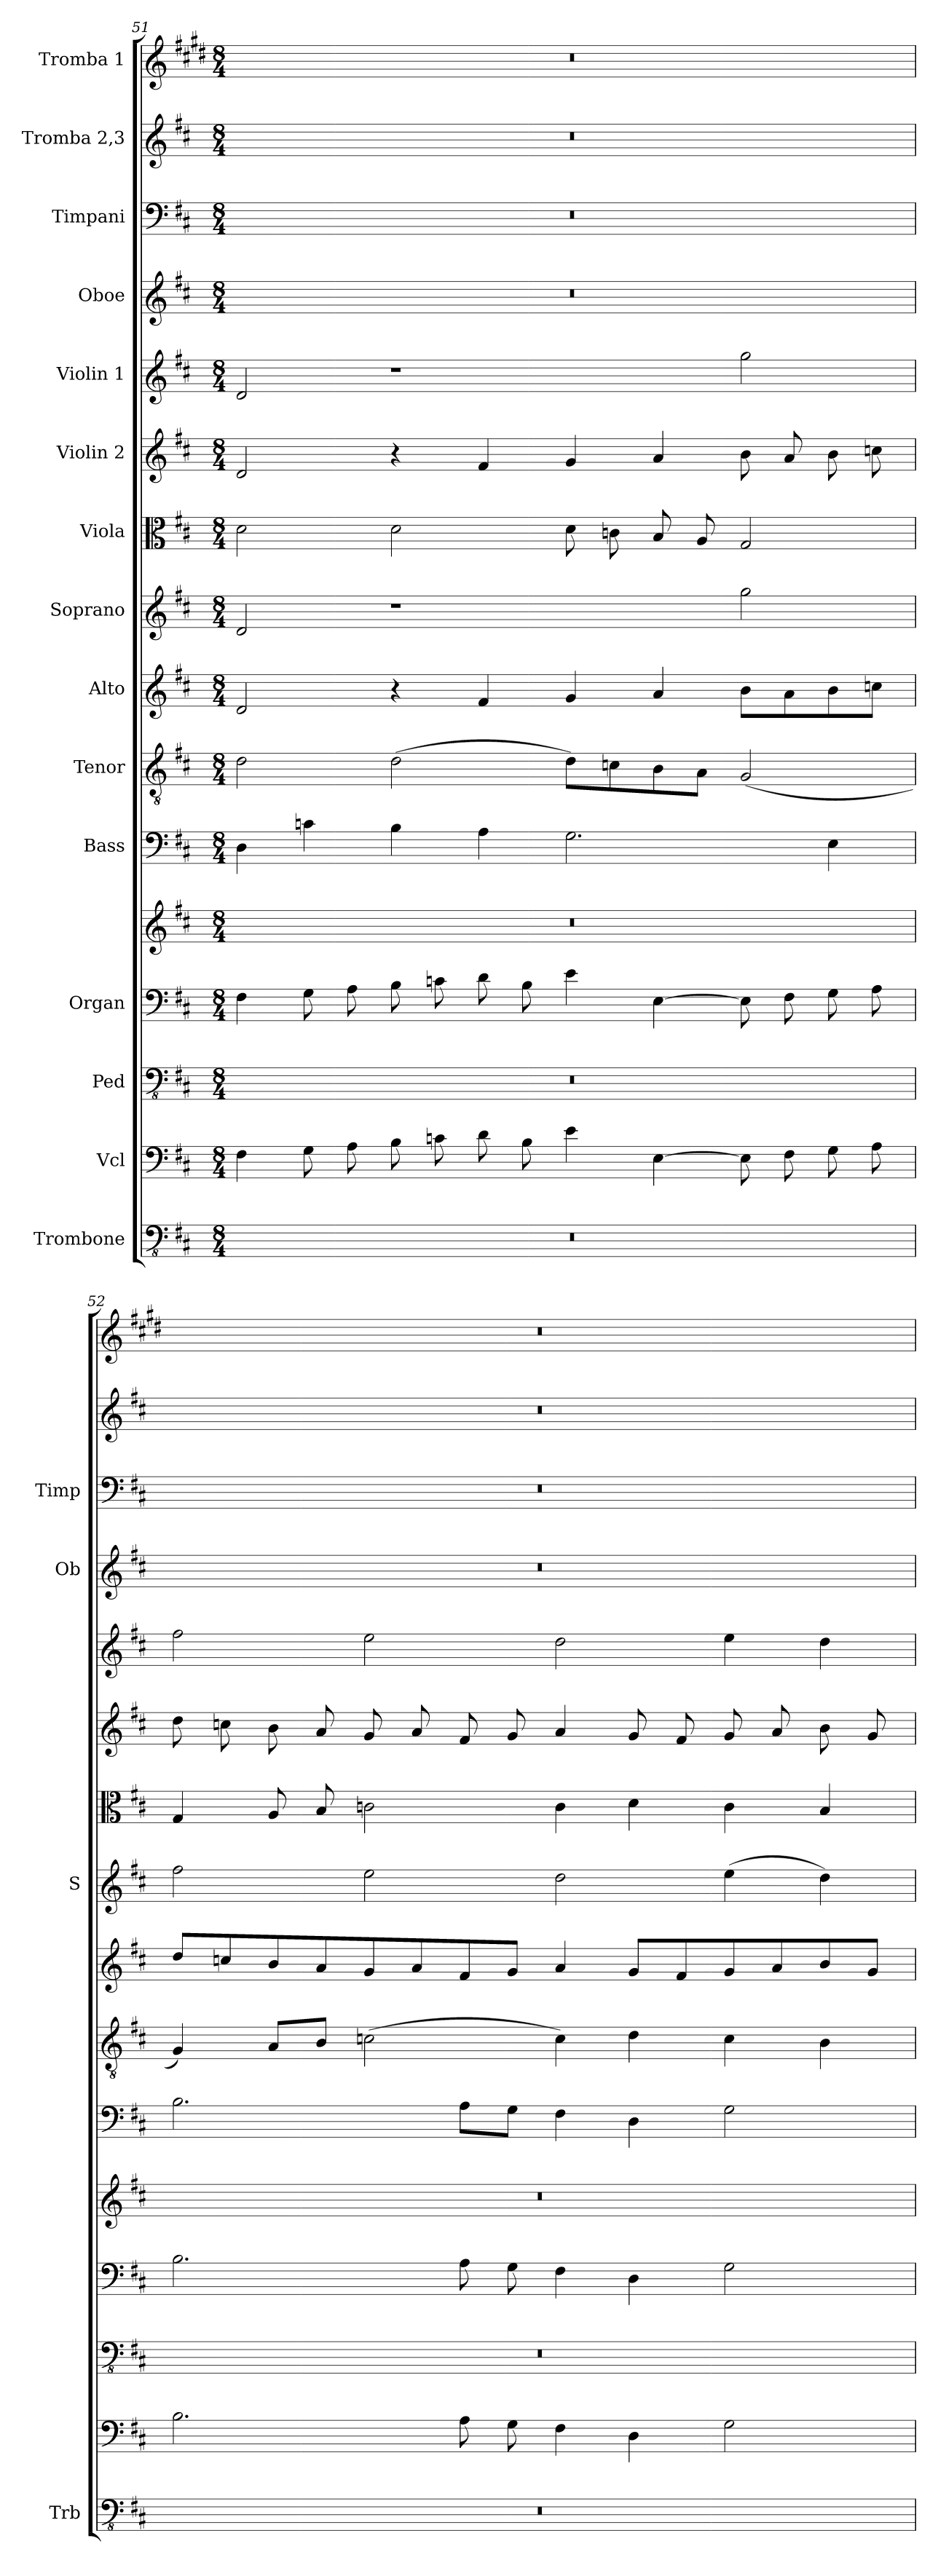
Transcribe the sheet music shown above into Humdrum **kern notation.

**kern	**kern	**kern	**kern	**kern	**kern	**kern	**kern	**kern	**kern	**kern	**kern	**kern	**kern	**kern	**kern
*part15	*part14	*part13	*part12	*part12	*part11	*part10	*part9	*part8	*part7	*part6	*part5	*part4	*part3	*part2	*part1
*staff16	*staff15	*staff14	*staff13	*staff12	*staff11	*staff10	*staff9	*staff8	*staff7	*staff6	*staff5	*staff4	*staff3	*staff2	*staff1
*I"Trombone	*I"Vcl	*I"Ped	*I"Organ	*	*I"Bass	*I"Tenor	*I"Alto	*I"Soprano	*I"Viola	*I"Violin 2	*I"Violin 1	*I"Oboe	*I"Timpani	*I"Tromba 2,3	*I"Tromba 1
*I'Trb	*	*	*	*	*	*	*	*I'S	*	*	*	*I'Ob	*I'Timp	*	*
!!LO:LB:g=z
*clefFv4	*clefF4	*clefFv4	*clefF4	*clefG2	*clefF4	*clefGv2	*clefG2	*clefG2	*clefC3	*clefG2	*clefG2	*clefG2	*clefF4	*clefG2	*clefG2
*	*	*	*	*	*	*	*	*	*	*	*	*	*	*	*ITrd1c2
*k[f#c#]	*k[f#c#]	*k[f#c#]	*k[f#c#]	*k[f#c#]	*k[f#c#]	*k[f#c#]	*k[f#c#]	*k[f#c#]	*k[f#c#]	*k[f#c#]	*k[f#c#]	*k[f#c#]	*k[f#c#]	*k[f#c#]	*k[f#c#]
*M8/4	*M8/4	*M8/4	*M8/4	*M8/4	*M8/4	*M8/4	*M8/4	*M8/4	*M8/4	*M8/4	*M8/4	*M8/4	*M8/4	*M8/4	*M8/4
=51	=51	=51	=51	=51	=51	=51	=51	=51	=51	=51	=51	=51	=51	=51	=51
0r	4F#\	0r	4F#\	0r	4D\	2d\	2d/	2d/	2d\	2d/	2d/	0r	0r	0r	0r
.	8G\	.	8G\	.	4cn\	.	.	.	.	.	.	.	.	.	.
.	8A\	.	8A\	.	.	.	.	.	.	.	.	.	.	.	.
.	8B\	.	8B\	.	4B\	(2d\	4r	1r	2d\	4r	1r	.	.	.	.
.	8cn\	.	8cn\	.	.	.	.	.	.	.	.	.	.	.	.
.	8d\	.	8d\	.	4A\	.	4f#/	.	.	4f#/	.	.	.	.	.
.	8B\	.	8B\	.	.	.	.	.	.	.	.	.	.	.	.
.	4e\	.	4e\	.	2.G\	8d\L)	4g/	.	8d\	4g/	.	.	.	.	.
.	.	.	.	.	.	8cn\	.	.	8cn\	.	.	.	.	.	.
.	[4E\	.	[4E\	.	.	8B\	4a/	.	8B/	4a/	.	.	.	.	.
.	.	.	.	.	.	8A\J	.	.	8A/	.	.	.	.	.	.
.	8E\]	.	8E\]	.	.	(2G/	8b\L	2gg\	2G/	8b\	2gg\	.	.	.	.
.	8F#\	.	8F#\	.	.	.	8a\	.	.	8a/	.	.	.	.	.
.	8G\	.	8G\	.	4E\	.	8b\	.	.	8b\	.	.	.	.	.
.	8A\	.	8A\	.	.	.	8ccn\J	.	.	8ccn\	.	.	.	.	.
=52	=52	=52	=52	=52	=52	=52	=52	=52	=52	=52	=52	=52	=52	=52	=52
0r	2.B\	0r	2.B\	0r	2.B\	4G/)	8dd/L	2ff#\	4G/	8dd\	2ff#\	0r	0r	0r	0r
.	.	.	.	.	.	.	8ccn/	.	.	8ccn\	.	.	.	.	.
.	.	.	.	.	.	8A/L	8b/	.	8A/	8b\	.	.	.	.	.
.	.	.	.	.	.	8B/J	8a/	.	8B/	8a/	.	.	.	.	.
.	.	.	.	.	.	(2cn\	8g/	2ee\	2cn\	8g/	2ee\	.	.	.	.
.	.	.	.	.	.	.	8a/	.	.	8a/	.	.	.	.	.
.	8A\	.	8A\	.	8A\L	.	8f#/	.	.	8f#/	.	.	.	.	.
.	8G\	.	8G\	.	8G\J	.	8g/J	.	.	8g/	.	.	.	.	.
.	4F#\	.	4F#\	.	4F#\	4c\)	4a/	2dd\	4c\	4a/	2dd\	.	.	.	.
.	4D\	.	4D\	.	4D\	4d\	8g/L	.	4d\	8g/	.	.	.	.	.
.	.	.	.	.	.	.	8f#/	.	.	8f#/	.	.	.	.	.
.	2G\	.	2G\	.	2G\	4c\	8g/	(4ee\	4c\	8g/	4ee\	.	.	.	.
.	.	.	.	.	.	.	8a/	.	.	8a/	.	.	.	.	.
.	.	.	.	.	.	4B\	8b/	4dd\)	4B/	8b\	4dd\	.	.	.	.
.	.	.	.	.	.	.	8g/J	.	.	8g/	.	.	.	.	.
=	=	=	=	=	=	=	=	=	=	=	=	=	=	=	=
*-	*-	*-	*-	*-	*-	*-	*-	*-	*-	*-	*-	*-	*-	*-	*-
